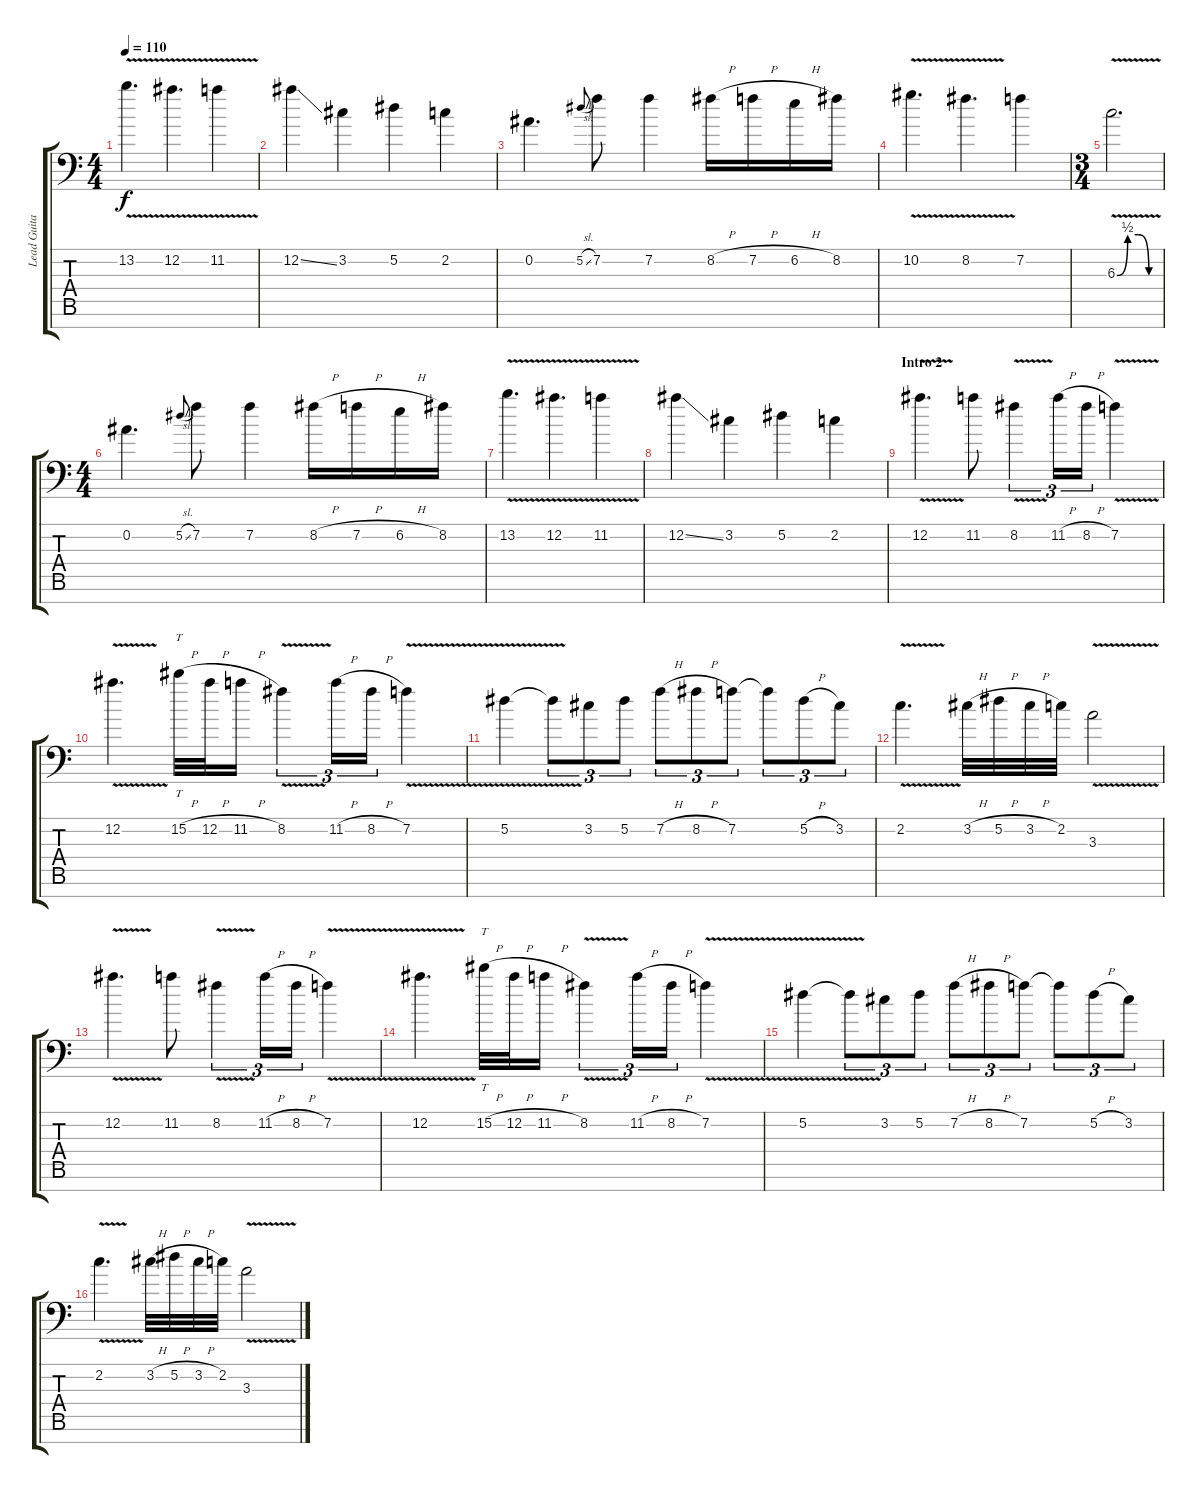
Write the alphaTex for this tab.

\track ("Lead Guitar Right" "Lead Guita") {instrument distortionguitar}
\staff {score tabs}
\tuning (Eb4 Bb3 Gb3 Db3 Ab2 Eb2 Ab1) {hide}
\ts (4 4)
\tempo 110
\clef f4
\ks c
13.2{v}.4{d dy f} 12.2{v}.4{d} 11.2{v}.4 |
12.2{ss}.4 3.2.4 5.2.4 2.2.4 |
0.2.4{d} 5.2{sl}.8{gr onbeat} 7.2.8 7.2.4 8.2{h}.16 7.2{h}.16 6.2{h}.16 8.2.16 |
10.2{v}.4{d} 8.2{v}.4{d} 7.2.4 |
\ts (3 4)
6.3{be (custom 0 0 15 2 30 2 45 0 60 0) v}.2{d} |
\ts (4 4)
0.2.4{d} 5.2{sl}.8{gr onbeat} 7.2.8 7.2.4 8.2{h}.16 7.2{h}.16 6.2{h}.16 8.2.16 |
13.2{v}.4{d} 12.2{v}.4{d} 11.2{v}.4 |
12.2{ss}.4 3.2.4 5.2.4 2.2.4 |
\section ("" "Intro 2")
12.2{v}.4{d} 11.2.8 8.2{v}.4{tu (3 2)} 11.2{h}.16{tu (3 2)} 8.2{h}.16{tu (3 2)} 7.2{v}.4 |
12.2{v}.4{d} 15.2{h}.32{tt} 12.2{h}.32 11.2{h}.16 8.2{v}.4{tu (3 2)} 11.2{h}.16{tu (3 2)} 8.2{h}.16{tu (3 2)} 7.2{v}.4 |
5.2{v}.4 5.2{t}.8{tu (3 2)} 3.2.8{tu (3 2)} 5.2.8{tu (3 2)} 7.2{h}.8{tu (3 2)} 8.2{h}.8{tu (3 2)} 7.2.8{tu (3 2)} 7.2{t}.8{tu (3 2)} 5.2{h}.8{tu (3 2)} 3.2.8{tu (3 2)} |
2.2{v}.4{d} 3.2{h}.32 5.2{h}.32 3.2{h}.32 2.2.32 3.3{v}.2 |
12.2{v}.4{d} 11.2.8 8.2{v}.4{tu (3 2)} 11.2{h}.16{tu (3 2)} 8.2{h}.16{tu (3 2)} 7.2{v}.4 |
12.2{v}.4{d} 15.2{h}.32{tt} 12.2{h}.32 11.2{h}.16 8.2{v}.4{tu (3 2)} 11.2{h}.16{tu (3 2)} 8.2{h}.16{tu (3 2)} 7.2{v}.4 |
5.2{v}.4 5.2{t}.8{tu (3 2)} 3.2.8{tu (3 2)} 5.2.8{tu (3 2)} 7.2{h}.8{tu (3 2)} 8.2{h}.8{tu (3 2)} 7.2.8{tu (3 2)} 7.2{t}.8{tu (3 2)} 5.2{h}.8{tu (3 2)} 3.2.8{tu (3 2)} |
2.2{v}.4{d} 3.2{h}.32 5.2{h}.32 3.2{h}.32 2.2.32 3.3{v}.2
